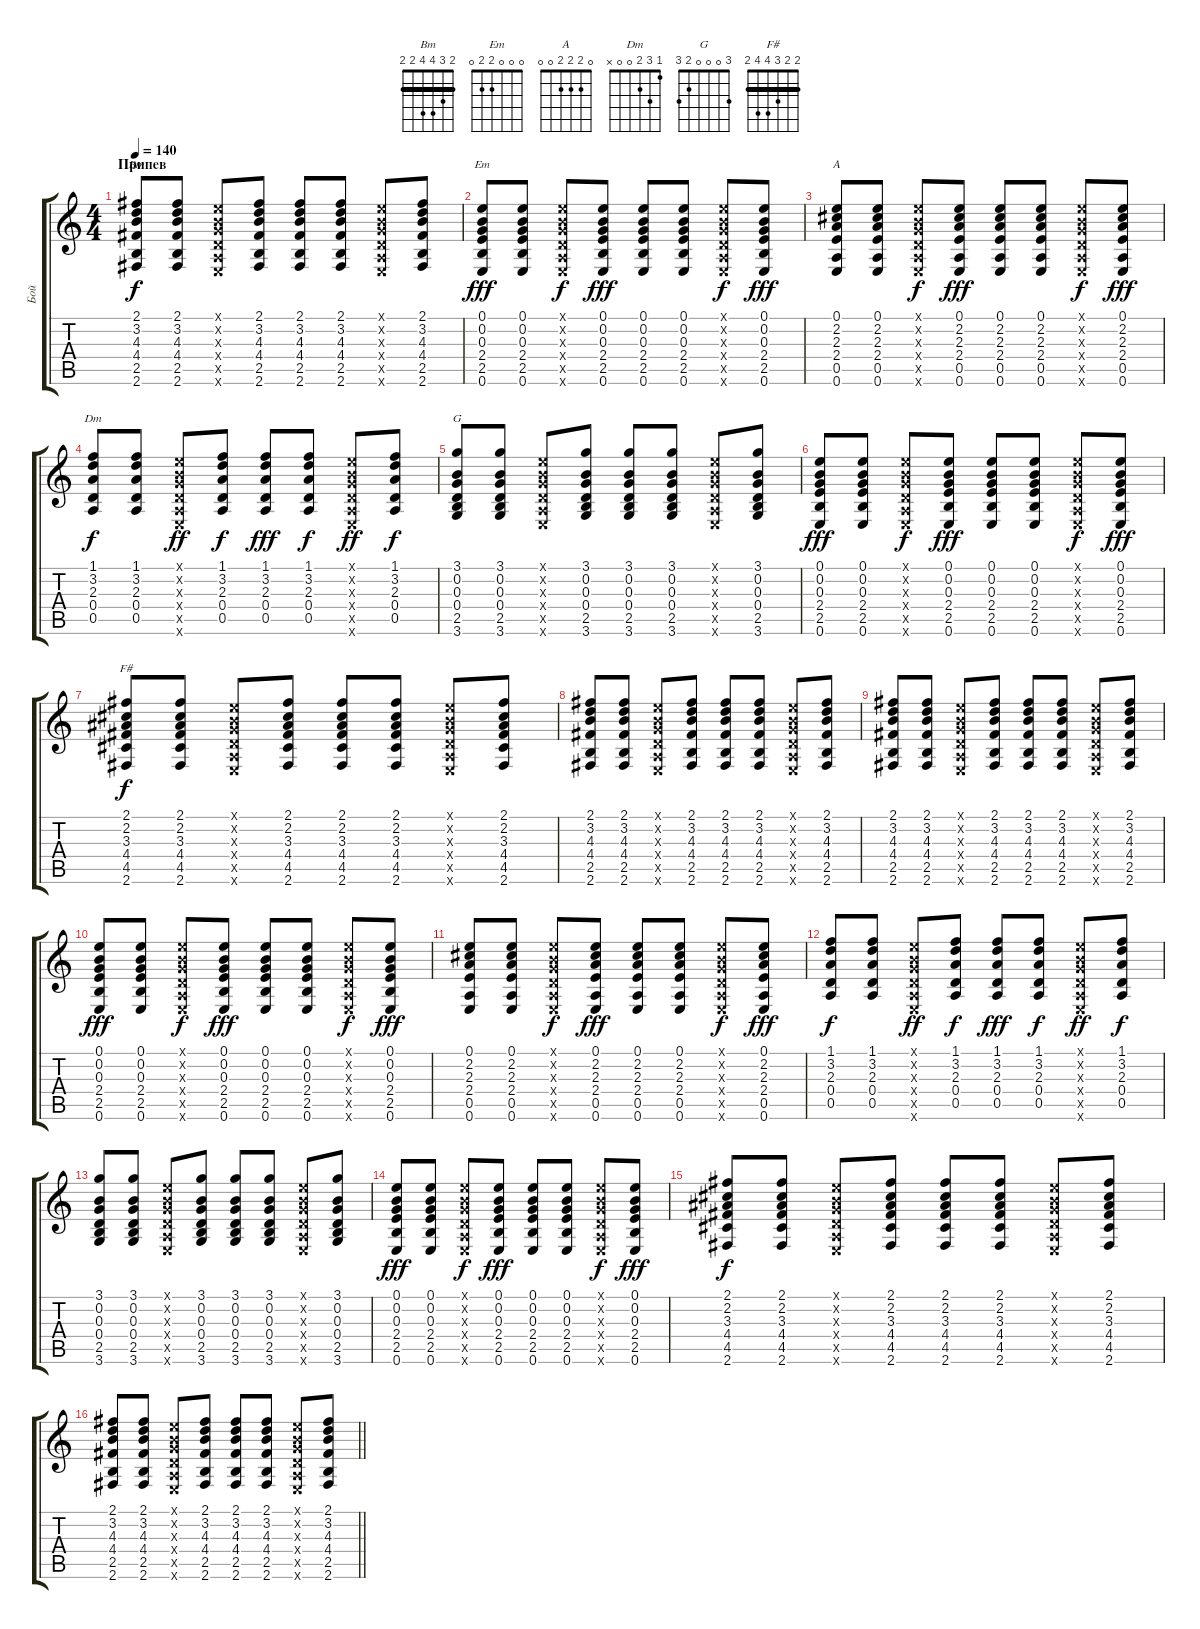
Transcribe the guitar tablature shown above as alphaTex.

\track ("Бой" "Бой") {instrument acousticguitarsteel}
\staff {score tabs}
\tuning (E4 B3 G3 D3 A2 E2) {hide}
\chord ("Bm" 2 3 4 4 2 2) {barre 2}
\chord ("Em" 0 0 0 2 2 0)
\chord ("A" 0 2 2 2 0 0)
\chord ("Dm" 1 3 2 0 0 x)
\chord ("G" 3 0 0 0 2 3)
\chord ("F#" 2 2 3 4 4 2) {barre 2}
\ts (4 4)
\section ("" "Припев")
\tempo 140
\clef g2
\ks c
(2.1 3.2 4.3 4.4 2.5 2.6).8{ch "Bm" dy f} (2.1 3.2 4.3 4.4 2.5 2.6).8 (0.1{x} 0.2{x} 0.3{x} 0.4{x} 0.5{x} 0.6{x}).8 (2.1 3.2 4.3 4.4 2.5 2.6).8 (2.1 3.2 4.3 4.4 2.5 2.6).8 (2.1 3.2 4.3 4.4 2.5 2.6).8 (0.1{x} 0.2{x} 0.3{x} 0.4{x} 0.5{x} 0.6{x}).8 (2.1 3.2 4.3 4.4 2.5 2.6).8 |
(0.1 0.2 0.3 2.4 2.5 0.6).8{ch "Em" dy fff} (0.1 0.2 0.3 2.4 2.5 0.6).8 (0.1{x} 0.2{x} 0.3{x} 0.4{x} 0.5{x} 0.6{x}).8{dy f} (0.1 0.2 0.3 2.4 2.5 0.6).8{dy fff} (0.1 0.2 0.3 2.4 2.5 0.6).8 (0.1 0.2 0.3 2.4 2.5 0.6).8 (0.1{x} 0.2{x} 0.3{x} 0.4{x} 0.5{x} 0.6{x}).8{dy f} (0.1 0.2 0.3 2.4 2.5 0.6).8{dy fff} |
(0.1 2.2 2.3 2.4 0.5 0.6).8{ch "A"} (0.1 2.2 2.3 2.4 0.5 0.6).8 (0.1{x} 0.2{x} 0.3{x} 0.4{x} 0.5{x} 0.6{x}).8{dy f} (0.1 2.2 2.3 2.4 0.5 0.6).8{dy fff} (0.1 2.2 2.3 2.4 0.5 0.6).8 (0.1 2.2 2.3 2.4 0.5 0.6).8 (0.1{x} 0.2{x} 0.3{x} 0.4{x} 0.5{x} 0.6{x}).8{dy f} (0.1 2.2 2.3 2.4 0.5 0.6).8{dy fff} |
(1.1 3.2 2.3 0.4 0.5).8{ch "Dm" dy f} (1.1 3.2 2.3 0.4 0.5).8 (0.1{x} 0.2{x} 0.3{x} 0.4{x} 0.5{x} 0.6{x}).8{dy ff} (1.1 3.2 2.3 0.4 0.5).8{dy f} (1.1 3.2 2.3 0.4 0.5).8{dy fff} (1.1 3.2 2.3 0.4 0.5).8{dy f} (0.1{x} 0.2{x} 0.3{x} 0.4{x} 0.5{x} 0.6{x}).8{dy ff} (1.1 3.2 2.3 0.4 0.5).8{dy f} |
(3.1 0.2 0.3 0.4 2.5 3.6).8{ch "G"} (3.1 0.2 0.3 0.4 2.5 3.6).8 (0.1{x} 0.2{x} 0.3{x} 0.4{x} 0.5{x} 0.6{x}).8 (3.1 0.2 0.3 0.4 2.5 3.6).8 (3.1 0.2 0.3 0.4 2.5 3.6).8 (3.1 0.2 0.3 0.4 2.5 3.6).8 (0.1{x} 0.2{x} 0.3{x} 0.4{x} 0.5{x} 0.6{x}).8 (3.1 0.2 0.3 0.4 2.5 3.6).8 |
(0.1 0.2 0.3 2.4 2.5 0.6).8{dy fff} (0.1 0.2 0.3 2.4 2.5 0.6).8 (0.1{x} 0.2{x} 0.3{x} 0.4{x} 0.5{x} 0.6{x}).8{dy f} (0.1 0.2 0.3 2.4 2.5 0.6).8{dy fff} (0.1 0.2 0.3 2.4 2.5 0.6).8 (0.1 0.2 0.3 2.4 2.5 0.6).8 (0.1{x} 0.2{x} 0.3{x} 0.4{x} 0.5{x} 0.6{x}).8{dy f} (0.1 0.2 0.3 2.4 2.5 0.6).8{dy fff} |
(2.1 2.2 3.3 4.4 4.5 2.6).8{ch "F#" dy f} (2.1 2.2 3.3 4.4 4.5 2.6).8 (0.1{x} 0.2{x} 0.3{x} 0.4{x} 0.5{x} 0.6{x}).8 (2.1 2.2 3.3 4.4 4.5 2.6).8 (2.1 2.2 3.3 4.4 4.5 2.6).8 (2.1 2.2 3.3 4.4 4.5 2.6).8 (0.1{x} 0.2{x} 0.3{x} 0.4{x} 0.5{x} 0.6{x}).8 (2.1 2.2 3.3 4.4 4.5 2.6).8 |
(2.1 3.2 4.3 4.4 2.5 2.6).8 (2.1 3.2 4.3 4.4 2.5 2.6).8 (0.1{x} 0.2{x} 0.3{x} 0.4{x} 0.5{x} 0.6{x}).8 (2.1 3.2 4.3 4.4 2.5 2.6).8 (2.1 3.2 4.3 4.4 2.5 2.6).8 (2.1 3.2 4.3 4.4 2.5 2.6).8 (0.1{x} 0.2{x} 0.3{x} 0.4{x} 0.5{x} 0.6{x}).8 (2.1 3.2 4.3 4.4 2.5 2.6).8 |
(2.1 3.2 4.3 4.4 2.5 2.6).8 (2.1 3.2 4.3 4.4 2.5 2.6).8 (0.1{x} 0.2{x} 0.3{x} 0.4{x} 0.5{x} 0.6{x}).8 (2.1 3.2 4.3 4.4 2.5 2.6).8 (2.1 3.2 4.3 4.4 2.5 2.6).8 (2.1 3.2 4.3 4.4 2.5 2.6).8 (0.1{x} 0.2{x} 0.3{x} 0.4{x} 0.5{x} 0.6{x}).8 (2.1 3.2 4.3 4.4 2.5 2.6).8 |
(0.1 0.2 0.3 2.4 2.5 0.6).8{dy fff} (0.1 0.2 0.3 2.4 2.5 0.6).8 (0.1{x} 0.2{x} 0.3{x} 0.4{x} 0.5{x} 0.6{x}).8{dy f} (0.1 0.2 0.3 2.4 2.5 0.6).8{dy fff} (0.1 0.2 0.3 2.4 2.5 0.6).8 (0.1 0.2 0.3 2.4 2.5 0.6).8 (0.1{x} 0.2{x} 0.3{x} 0.4{x} 0.5{x} 0.6{x}).8{dy f} (0.1 0.2 0.3 2.4 2.5 0.6).8{dy fff} |
(0.1 2.2 2.3 2.4 0.5 0.6).8 (0.1 2.2 2.3 2.4 0.5 0.6).8 (0.1{x} 0.2{x} 0.3{x} 0.4{x} 0.5{x} 0.6{x}).8{dy f} (0.1 2.2 2.3 2.4 0.5 0.6).8{dy fff} (0.1 2.2 2.3 2.4 0.5 0.6).8 (0.1 2.2 2.3 2.4 0.5 0.6).8 (0.1{x} 0.2{x} 0.3{x} 0.4{x} 0.5{x} 0.6{x}).8{dy f} (0.1 2.2 2.3 2.4 0.5 0.6).8{dy fff} |
(1.1 3.2 2.3 0.4 0.5).8{dy f} (1.1 3.2 2.3 0.4 0.5).8 (0.1{x} 0.2{x} 0.3{x} 0.4{x} 0.5{x} 0.6{x}).8{dy ff} (1.1 3.2 2.3 0.4 0.5).8{dy f} (1.1 3.2 2.3 0.4 0.5).8{dy fff} (1.1 3.2 2.3 0.4 0.5).8{dy f} (0.1{x} 0.2{x} 0.3{x} 0.4{x} 0.5{x} 0.6{x}).8{dy ff} (1.1 3.2 2.3 0.4 0.5).8{dy f} |
(3.1 0.2 0.3 0.4 2.5 3.6).8 (3.1 0.2 0.3 0.4 2.5 3.6).8 (0.1{x} 0.2{x} 0.3{x} 0.4{x} 0.5{x} 0.6{x}).8 (3.1 0.2 0.3 0.4 2.5 3.6).8 (3.1 0.2 0.3 0.4 2.5 3.6).8 (3.1 0.2 0.3 0.4 2.5 3.6).8 (0.1{x} 0.2{x} 0.3{x} 0.4{x} 0.5{x} 0.6{x}).8 (3.1 0.2 0.3 0.4 2.5 3.6).8 |
(0.1 0.2 0.3 2.4 2.5 0.6).8{dy fff} (0.1 0.2 0.3 2.4 2.5 0.6).8 (0.1{x} 0.2{x} 0.3{x} 0.4{x} 0.5{x} 0.6{x}).8{dy f} (0.1 0.2 0.3 2.4 2.5 0.6).8{dy fff} (0.1 0.2 0.3 2.4 2.5 0.6).8 (0.1 0.2 0.3 2.4 2.5 0.6).8 (0.1{x} 0.2{x} 0.3{x} 0.4{x} 0.5{x} 0.6{x}).8{dy f} (0.1 0.2 0.3 2.4 2.5 0.6).8{dy fff} |
(2.1 2.2 3.3 4.4 4.5 2.6).8{dy f} (2.1 2.2 3.3 4.4 4.5 2.6).8 (0.1{x} 0.2{x} 0.3{x} 0.4{x} 0.5{x} 0.6{x}).8 (2.1 2.2 3.3 4.4 4.5 2.6).8 (2.1 2.2 3.3 4.4 4.5 2.6).8 (2.1 2.2 3.3 4.4 4.5 2.6).8 (0.1{x} 0.2{x} 0.3{x} 0.4{x} 0.5{x} 0.6{x}).8 (2.1 2.2 3.3 4.4 4.5 2.6).8 |
\barLineRight lightlight
(2.1 3.2 4.3 4.4 2.5 2.6).8 (2.1 3.2 4.3 4.4 2.5 2.6).8 (0.1{x} 0.2{x} 0.3{x} 0.4{x} 0.5{x} 0.6{x}).8 (2.1 3.2 4.3 4.4 2.5 2.6).8 (2.1 3.2 4.3 4.4 2.5 2.6).8 (2.1 3.2 4.3 4.4 2.5 2.6).8 (0.1{x} 0.2{x} 0.3{x} 0.4{x} 0.5{x} 0.6{x}).8 (2.1 3.2 4.3 4.4 2.5 2.6).8
